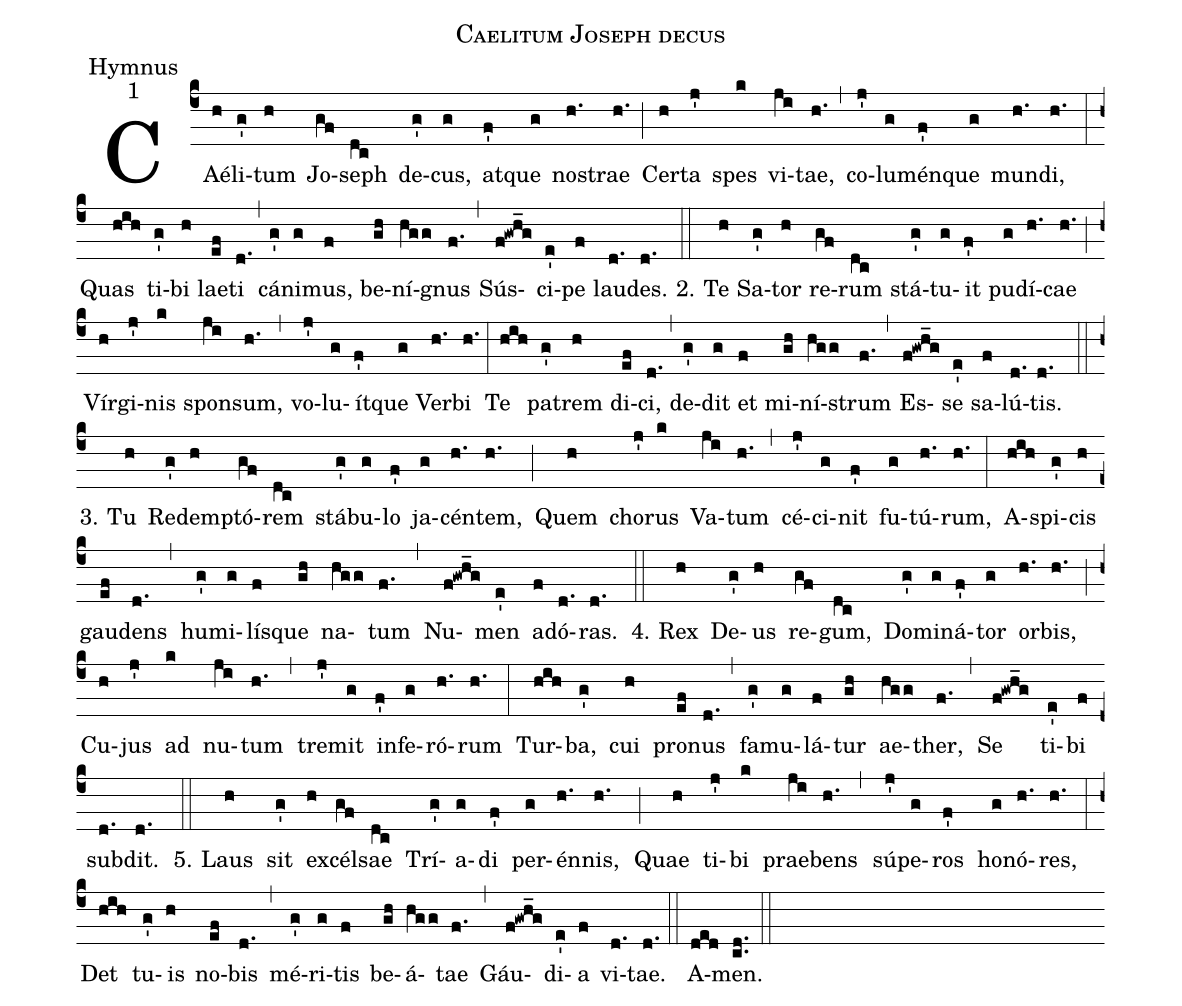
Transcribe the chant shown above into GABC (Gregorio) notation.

name:Caelitum Joseph decus;
office-part:Hymnus;
mode:1;
%%
(c4) CAé(h)li(g')tum(h) Jo(gf)seph(dc) de(g')cus,(g) at(f')que(g) no(h.)strae(h.) (;) Cer(h)ta(j') spes(k) vi(ji)tae,(h.) (,) co(j')lu(g)mén(f')que(g) mun(h.)di,(h.) (:) Quas(hih) ti(g')bi(h) lae(ef)ti(d.) (,) cá(g')ni(g)mus,(f) be(gh)ní(hgg)gnus(f.) (,) Sús(f!gwh_g)ci(e')pe(f) lau(d.)des.(d.) (::)
2. Te(h) Sa(g')tor(h) re(gf)rum(dc) stá(g')tu(g)it(f') pu(g)dí(h.)cae(h.) (;) Vír(h)gi(j')nis(k) spon(ji)sum,(h.) (,) vo(j')lu(g)ít(f')que(g) Ver(h.)bi(h.) (:) Te(hih) pa(g')trem(h) di(ef)ci,(d.) (,) de(g')dit(g) et(f) mi(gh)ní(hgg)strum(f.) (,) Es(f!gwh_g)se(e') sa(f)lú(d.)tis.(d.) (::)
3. Tu(h) Red(g')em(h)ptó(gf)rem(dc) stá(g')bu(g)lo(f') ja(g)cén(h.)tem,(h.) (;) Quem(h) cho(j')rus(k) Va(ji)tum(h.)  (,) cé(j')ci(g)nit(f') fu(g)tú(h.)rum,(h.) (:) A(hih)spi(g')cis(h) gau(ef)dens(d.) (,) hu(g')mi(g)lís(f)que(gh) na(hgg)tum(f.) (,) Nu(f!gwh_g)men(e') ad(f)ó(d.)ras.(d.) (::)
4. Rex(h) De(g')us(h) re(gf)gum,(dc) Do(g')mi(g)ná(f')tor(g) or(h.)bis,(h.) (;) Cu(h)jus(j') ad(k) nu(ji)tum(h.) (,) tre(j')mit(g) in(f')fe(g)ró(h.)rum(h.) (:) Tur(hih)ba,(g') c{ui}(h) pro(ef)nus(d.) (,) fa(g')mu(g)lá(f)tur(gh) ae(hgg)ther,(f.) (,) Se(f!gwh_g) ti(e')bi(f) sub(d.)dit.(d.) (::)
5. Laus(h) sit(g') ex(h)cél(gf)sae(dc) Trí(g')a(g)di(f') per(g)én(h.)nis,(h.) (;) Quae(h) ti(j')bi(k) prae(ji)bens(h.) (,) sú(j')pe(g)ros(f') ho(g)nó(h.)res,(h.) (:) Det(hih) tu(g')is(h) no(ef)bis(d.) (,) mé(g')ri(g)tis(f) be(gh)á(hgg)tae(f.) (,) Gáu(f!gwh_g)di(e')a(f) vi(d.)tae.(d.) (::)
A(ded)men.(cd..) (::)
